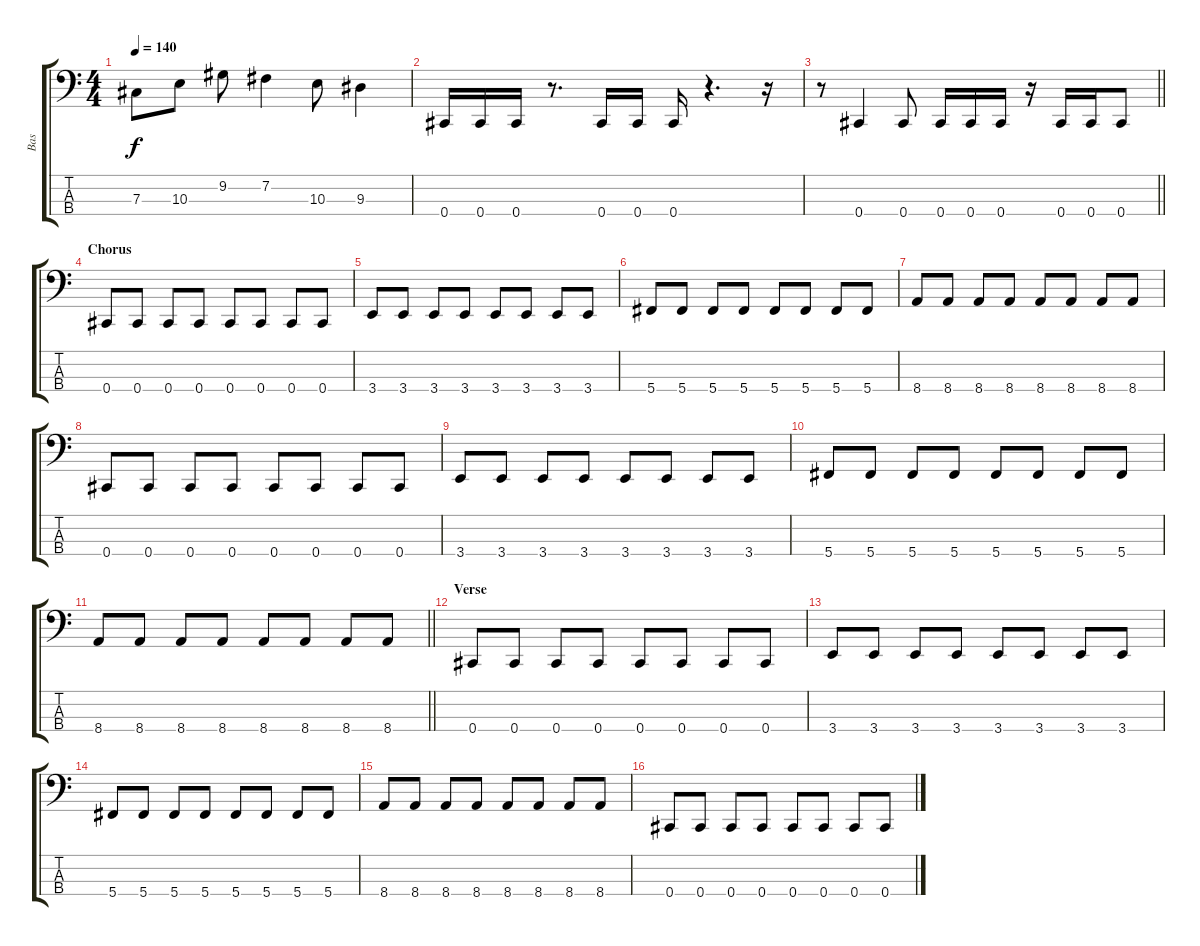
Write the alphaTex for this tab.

\track ("Bas" "Bas") {instrument electricbasspick}
\staff {score tabs}
\tuning (E2 B1 Gb1 Db1) {hide}
\ts (4 4)
\tempo 140
\clef f4
\ks c
7.3.8{dy f} 10.3.8 9.2.8 7.2.4 10.3.8 9.3.4 |
0.4.16 0.4.16 0.4.16 r.8{d} 0.4.16 0.4.16 0.4.16 r.4{d} r.16 |
\barLineRight lightlight
r.8 0.4.4 0.4.8 0.4.16 0.4.16 0.4.16 r.16 0.4.16 0.4.16 0.4.8 |
\section ("" "Chorus")
0.4.8 0.4.8 0.4.8 0.4.8 0.4.8 0.4.8 0.4.8 0.4.8 |
3.4.8 3.4.8 3.4.8 3.4.8 3.4.8 3.4.8 3.4.8 3.4.8 |
5.4.8 5.4.8 5.4.8 5.4.8 5.4.8 5.4.8 5.4.8 5.4.8 |
8.4.8 8.4.8 8.4.8 8.4.8 8.4.8 8.4.8 8.4.8 8.4.8 |
0.4.8 0.4.8 0.4.8 0.4.8 0.4.8 0.4.8 0.4.8 0.4.8 |
3.4.8 3.4.8 3.4.8 3.4.8 3.4.8 3.4.8 3.4.8 3.4.8 |
5.4.8 5.4.8 5.4.8 5.4.8 5.4.8 5.4.8 5.4.8 5.4.8 |
\barLineRight lightlight
8.4.8 8.4.8 8.4.8 8.4.8 8.4.8 8.4.8 8.4.8 8.4.8 |
\section ("" "Verse")
0.4.8 0.4.8 0.4.8 0.4.8 0.4.8 0.4.8 0.4.8 0.4.8 |
3.4.8 3.4.8 3.4.8 3.4.8 3.4.8 3.4.8 3.4.8 3.4.8 |
5.4.8 5.4.8 5.4.8 5.4.8 5.4.8 5.4.8 5.4.8 5.4.8 |
8.4.8 8.4.8 8.4.8 8.4.8 8.4.8 8.4.8 8.4.8 8.4.8 |
0.4.8 0.4.8 0.4.8 0.4.8 0.4.8 0.4.8 0.4.8 0.4.8
